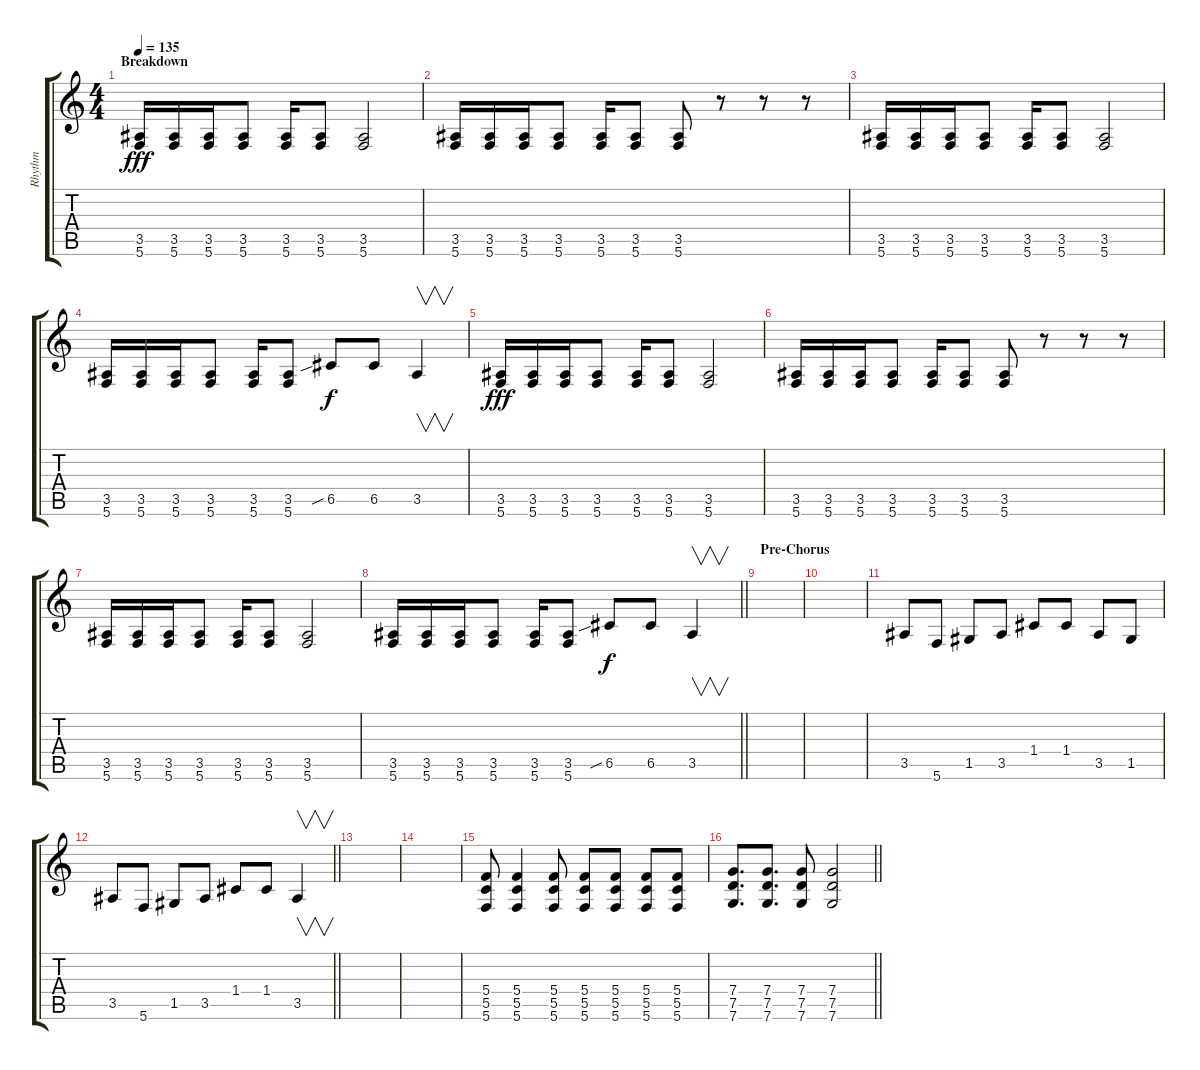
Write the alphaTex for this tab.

\track ("Rhythm" "Rhythm") {instrument distortionguitar}
\staff {score tabs}
\tuning (D4 A3 F3 C3 G2 C2) {hide}
\ts (4 4)
\section ("" "Breakdown")
\tempo 135
\clef g2
\ks c
(3.5 5.6).16{dy fff} (3.5 5.6).16 (3.5 5.6).16 (3.5 5.6).8 (3.5 5.6).16 (3.5 5.6).8 (3.5 5.6).2 |
(3.5 5.6).16 (3.5 5.6).16 (3.5 5.6).16 (3.5 5.6).8 (3.5 5.6).16 (3.5 5.6).8 (3.5 5.6).8 r.8 r.8 r.8 |
(3.5 5.6).16 (3.5 5.6).16 (3.5 5.6).16 (3.5 5.6).8 (3.5 5.6).16 (3.5 5.6).8 (3.5 5.6).2 |
(3.5 5.6).16 (3.5 5.6).16 (3.5 5.6).16 (3.5 5.6).8 (3.5 5.6).16 (3.5 5.6).8 6.5{sib}.8{dy f} 6.5.8 3.5.4{v} |
(3.5 5.6).16{dy fff} (3.5 5.6).16 (3.5 5.6).16 (3.5 5.6).8 (3.5 5.6).16 (3.5 5.6).8 (3.5 5.6).2 |
(3.5 5.6).16 (3.5 5.6).16 (3.5 5.6).16 (3.5 5.6).8 (3.5 5.6).16 (3.5 5.6).8 (3.5 5.6).8 r.8 r.8 r.8 |
(3.5 5.6).16 (3.5 5.6).16 (3.5 5.6).16 (3.5 5.6).8 (3.5 5.6).16 (3.5 5.6).8 (3.5 5.6).2 |
\barLineRight lightlight
(3.5 5.6).16 (3.5 5.6).16 (3.5 5.6).16 (3.5 5.6).8 (3.5 5.6).16 (3.5 5.6).8 6.5{sib}.8{dy f} 6.5.8 3.5.4{v} |
\section ("" "Pre-Chorus")
|
|
3.5.8 5.6.8 1.5.8 3.5.8 1.4.8 1.4.8 3.5.8 1.5.8 |
\barLineRight lightlight
3.5.8 5.6.8 1.5.8 3.5.8 1.4.8 1.4.8 3.5.4{v} |
|
|
(5.4 5.5 5.6).8 (5.4 5.5 5.6).4 (5.4 5.5 5.6).8 (5.4 5.5 5.6).8 (5.4 5.5 5.6).8 (5.4 5.5 5.6).8 (5.4 5.5 5.6).8 |
\barLineRight lightlight
(7.4 7.5 7.6).8{d} (7.4 7.5 7.6).8{d} (7.4 7.5 7.6).8 (7.4 7.5 7.6).2
